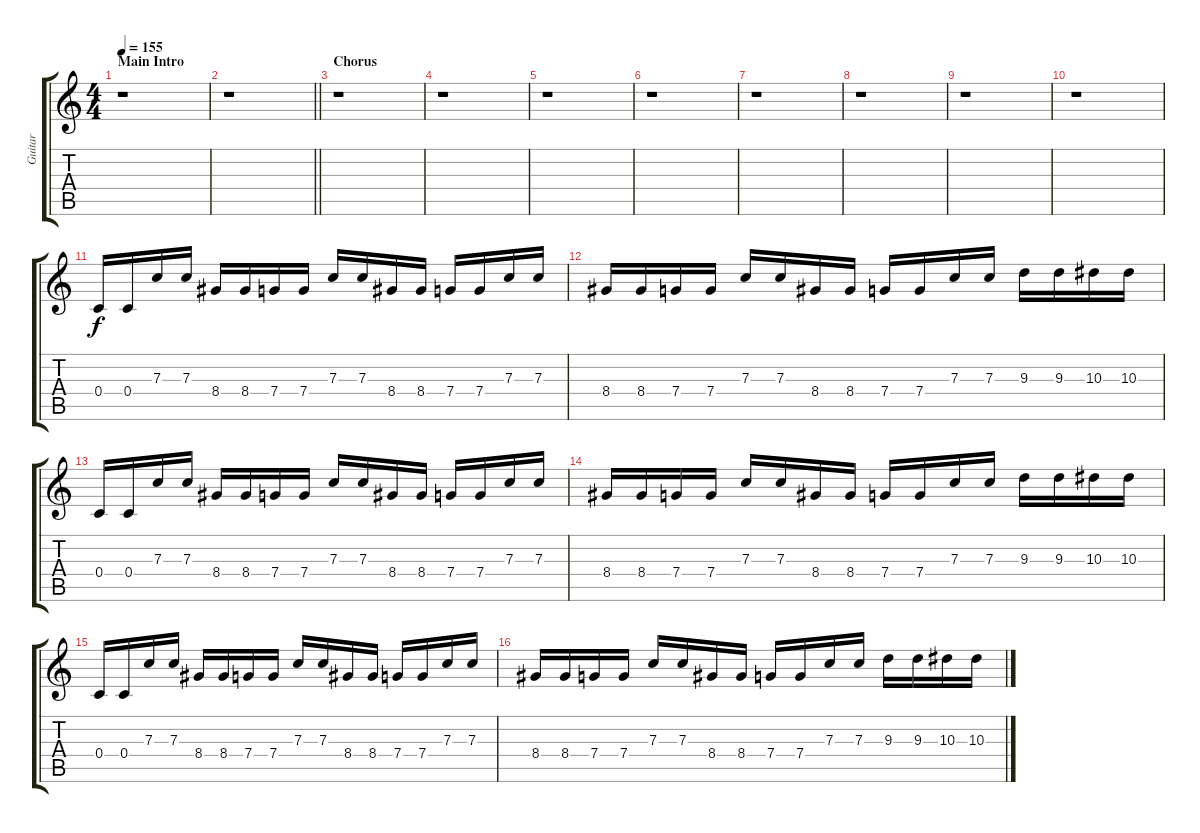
\track ("Guitar" "Guitar") {instrument distortionguitar}
\staff {score tabs}
\tuning (D4 A3 F3 C3 G2 C2) {hide}
\ts (4 4)
\section ("" "Main Intro")
\tempo 155
\clef g2
\ks c
r.1{dy f} |
\barLineRight lightlight
r.1 |
\section ("" "Chorus")
r.1 |
r.1 |
r.1 |
r.1 |
r.1 |
r.1 |
r.1 |
r.1 |
0.4.16 0.4.16 7.3.16 7.3.16 8.4.16 8.4.16 7.4.16 7.4.16 7.3.16 7.3.16 8.4.16 8.4.16 7.4.16 7.4.16 7.3.16 7.3.16 |
8.4.16 8.4.16 7.4.16 7.4.16 7.3.16 7.3.16 8.4.16 8.4.16 7.4.16 7.4.16 7.3.16 7.3.16 9.3.16 9.3.16 10.3.16 10.3.16 |
0.4.16 0.4.16 7.3.16 7.3.16 8.4.16 8.4.16 7.4.16 7.4.16 7.3.16 7.3.16 8.4.16 8.4.16 7.4.16 7.4.16 7.3.16 7.3.16 |
8.4.16 8.4.16 7.4.16 7.4.16 7.3.16 7.3.16 8.4.16 8.4.16 7.4.16 7.4.16 7.3.16 7.3.16 9.3.16 9.3.16 10.3.16 10.3.16 |
0.4.16 0.4.16 7.3.16 7.3.16 8.4.16 8.4.16 7.4.16 7.4.16 7.3.16 7.3.16 8.4.16 8.4.16 7.4.16 7.4.16 7.3.16 7.3.16 |
8.4.16 8.4.16 7.4.16 7.4.16 7.3.16 7.3.16 8.4.16 8.4.16 7.4.16 7.4.16 7.3.16 7.3.16 9.3.16 9.3.16 10.3.16 10.3.16
